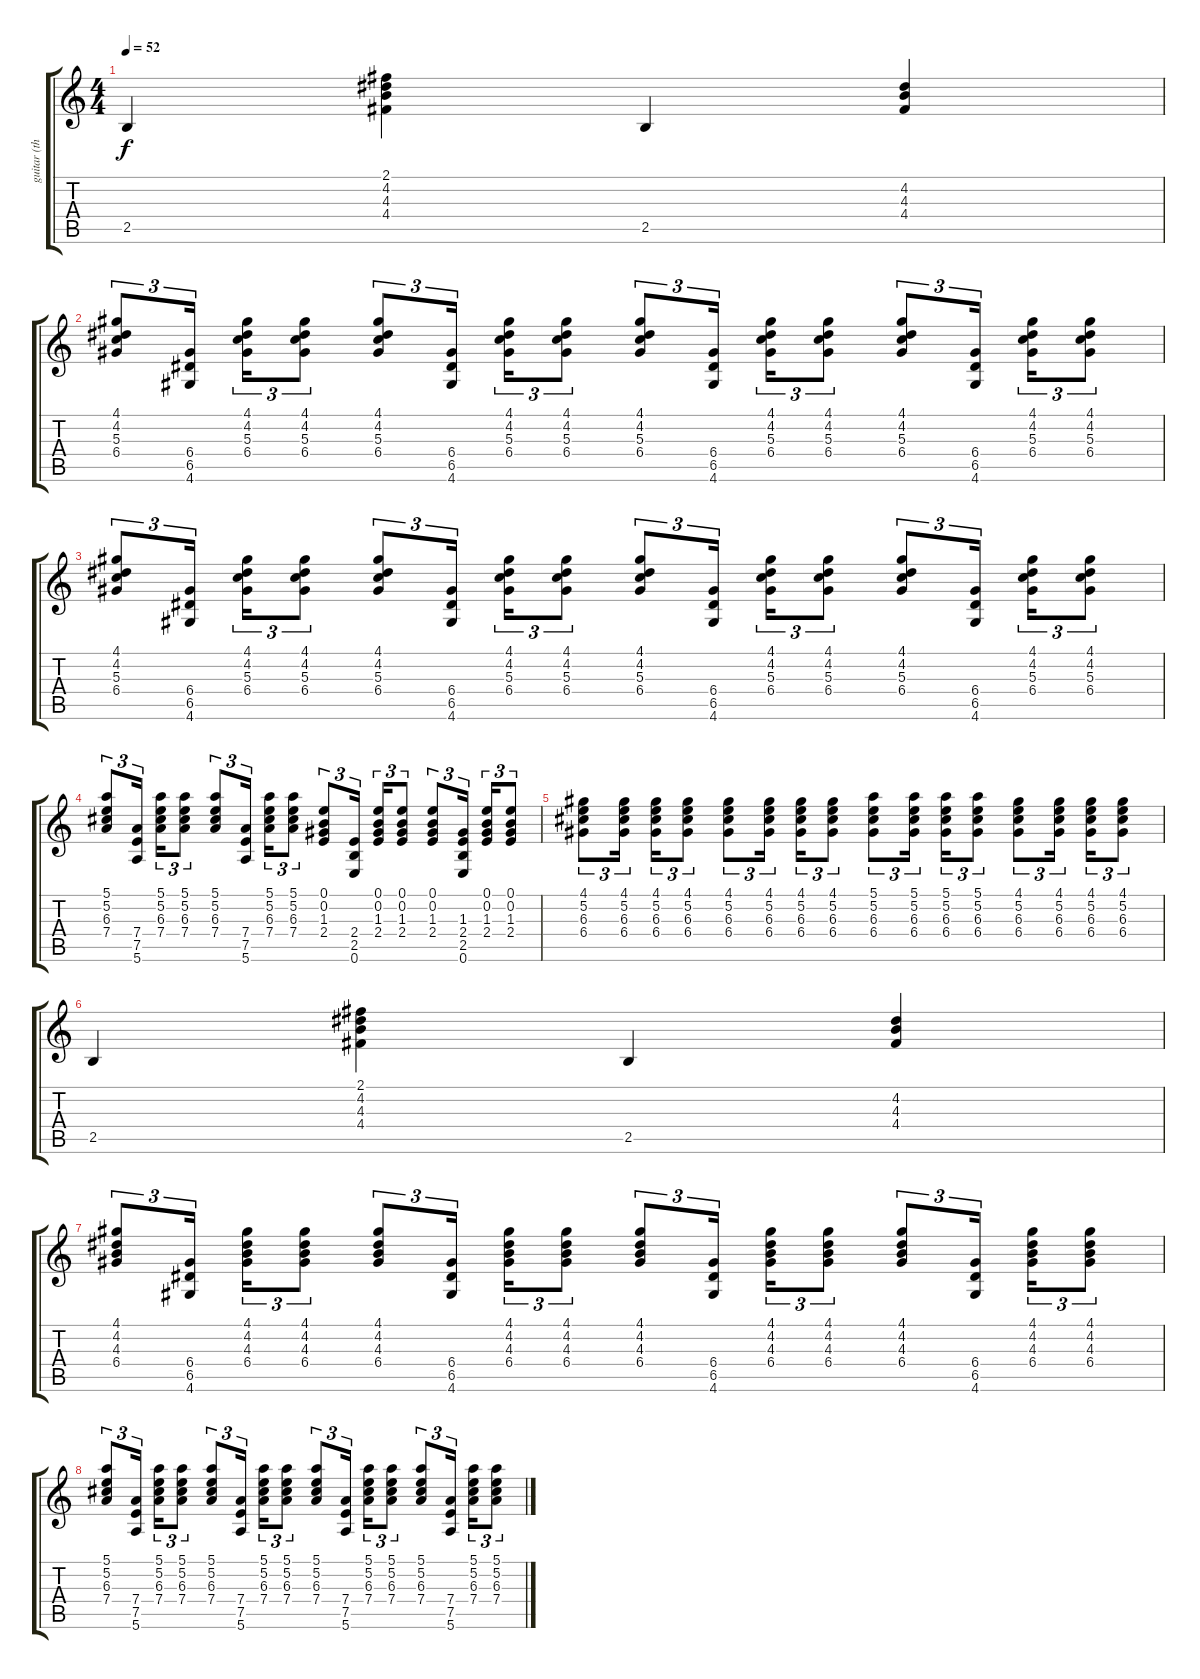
\track ("guitar (thom)" "guitar (th") {instrument acousticguitarsteel}
\staff {score tabs}
\tuning (E4 B3 G3 D3 A2 E2) {hide}
\ts (4 4)
\tempo 52
\clef g2
\ks c
2.5.4{dy f} (2.1 4.2 4.3 4.4).4 2.5.4 (4.2 4.3 4.4).4 |
(4.1 4.2 5.3 6.4).8{tu (3 2)} (6.4 6.5 4.6).16{tu (3 2)} (4.1 4.2 5.3 6.4).16{tu (3 2)} (4.1 4.2 5.3 6.4).8{tu (3 2)} (4.1 4.2 5.3 6.4).8{tu (3 2)} (6.4 6.5 4.6).16{tu (3 2)} (4.1 4.2 5.3 6.4).16{tu (3 2)} (4.1 4.2 5.3 6.4).8{tu (3 2)} (4.1 4.2 5.3 6.4).8{tu (3 2)} (6.4 6.5 4.6).16{tu (3 2)} (4.1 4.2 5.3 6.4).16{tu (3 2)} (4.1 4.2 5.3 6.4).8{tu (3 2)} (4.1 4.2 5.3 6.4).8{tu (3 2)} (6.4 6.5 4.6).16{tu (3 2)} (4.1 4.2 5.3 6.4).16{tu (3 2)} (4.1 4.2 5.3 6.4).8{tu (3 2)} |
(4.1 4.2 5.3 6.4).8{tu (3 2)} (6.4 6.5 4.6).16{tu (3 2)} (4.1 4.2 5.3 6.4).16{tu (3 2)} (4.1 4.2 5.3 6.4).8{tu (3 2)} (4.1 4.2 5.3 6.4).8{tu (3 2)} (6.4 6.5 4.6).16{tu (3 2)} (4.1 4.2 5.3 6.4).16{tu (3 2)} (4.1 4.2 5.3 6.4).8{tu (3 2)} (4.1 4.2 5.3 6.4).8{tu (3 2)} (6.4 6.5 4.6).16{tu (3 2)} (4.1 4.2 5.3 6.4).16{tu (3 2)} (4.1 4.2 5.3 6.4).8{tu (3 2)} (4.1 4.2 5.3 6.4).8{tu (3 2)} (6.4 6.5 4.6).16{tu (3 2)} (4.1 4.2 5.3 6.4).16{tu (3 2)} (4.1 4.2 5.3 6.4).8{tu (3 2)} |
(5.1 5.2 6.3 7.4).8{tu (3 2)} (7.4 7.5 5.6).16{tu (3 2)} (5.1 5.2 6.3 7.4).16{tu (3 2)} (5.1 5.2 6.3 7.4).8{tu (3 2)} (5.1 5.2 6.3 7.4).8{tu (3 2)} (7.4 7.5 5.6).16{tu (3 2)} (5.1 5.2 6.3 7.4).16{tu (3 2)} (5.1 5.2 6.3 7.4).8{tu (3 2)} (0.1 0.2 1.3 2.4).8{tu (3 2)} (2.4 2.5 0.6).16{tu (3 2)} (0.1 0.2 1.3 2.4).16{tu (3 2)} (0.1 0.2 1.3 2.4).8{tu (3 2)} (0.1 0.2 1.3 2.4).8{tu (3 2)} (1.3 2.4 2.5 0.6).16{tu (3 2)} (0.1 0.2 1.3 2.4).16{tu (3 2)} (0.1 0.2 1.3 2.4).8{tu (3 2)} |
(4.1 5.2 6.3 6.4).8{tu (3 2)} (4.1 5.2 6.3 6.4).16{tu (3 2)} (4.1 5.2 6.3 6.4).16{tu (3 2)} (4.1 5.2 6.3 6.4).8{tu (3 2)} (4.1 5.2 6.3 6.4).8{tu (3 2)} (4.1 5.2 6.3 6.4).16{tu (3 2)} (4.1 5.2 6.3 6.4).16{tu (3 2)} (4.1 5.2 6.3 6.4).8{tu (3 2)} (5.1 5.2 6.3 6.4).8{tu (3 2)} (5.1 5.2 6.3 6.4).16{tu (3 2)} (5.1 5.2 6.3 6.4).16{tu (3 2)} (5.1 5.2 6.3 6.4).8{tu (3 2)} (4.1 5.2 6.3 6.4).8{tu (3 2)} (4.1 5.2 6.3 6.4).16{tu (3 2)} (4.1 5.2 6.3 6.4).16{tu (3 2)} (4.1 5.2 6.3 6.4).8{tu (3 2)} |
2.5.4 (2.1 4.2 4.3 4.4).4 2.5.4 (4.2 4.3 4.4).4 |
(4.1 4.2 4.3 6.4).8{tu (3 2)} (6.4 6.5 4.6).16{tu (3 2)} (4.1 4.2 4.3 6.4).16{tu (3 2)} (4.1 4.2 4.3 6.4).8{tu (3 2)} (4.1 4.2 4.3 6.4).8{tu (3 2)} (6.4 6.5 4.6).16{tu (3 2)} (4.1 4.2 4.3 6.4).16{tu (3 2)} (4.1 4.2 4.3 6.4).8{tu (3 2)} (4.1 4.2 4.3 6.4).8{tu (3 2)} (6.4 6.5 4.6).16{tu (3 2)} (4.1 4.2 4.3 6.4).16{tu (3 2)} (4.1 4.2 4.3 6.4).8{tu (3 2)} (4.1 4.2 4.3 6.4).8{tu (3 2)} (6.4 6.5 4.6).16{tu (3 2)} (4.1 4.2 4.3 6.4).16{tu (3 2)} (4.1 4.2 4.3 6.4).8{tu (3 2)} |
(5.1 5.2 6.3 7.4).8{tu (3 2)} (7.4 7.5 5.6).16{tu (3 2)} (5.1 5.2 6.3 7.4).16{tu (3 2)} (5.1 5.2 6.3 7.4).8{tu (3 2)} (5.1 5.2 6.3 7.4).8{tu (3 2)} (7.4 7.5 5.6).16{tu (3 2)} (5.1 5.2 6.3 7.4).16{tu (3 2)} (5.1 5.2 6.3 7.4).8{tu (3 2)} (5.1 5.2 6.3 7.4).8{tu (3 2)} (7.4 7.5 5.6).16{tu (3 2)} (5.1 5.2 6.3 7.4).16{tu (3 2)} (5.1 5.2 6.3 7.4).8{tu (3 2)} (5.1 5.2 6.3 7.4).8{tu (3 2)} (7.4 7.5 5.6).16{tu (3 2)} (5.1 5.2 6.3 7.4).16{tu (3 2)} (5.1 5.2 6.3 7.4).8{tu (3 2)}
